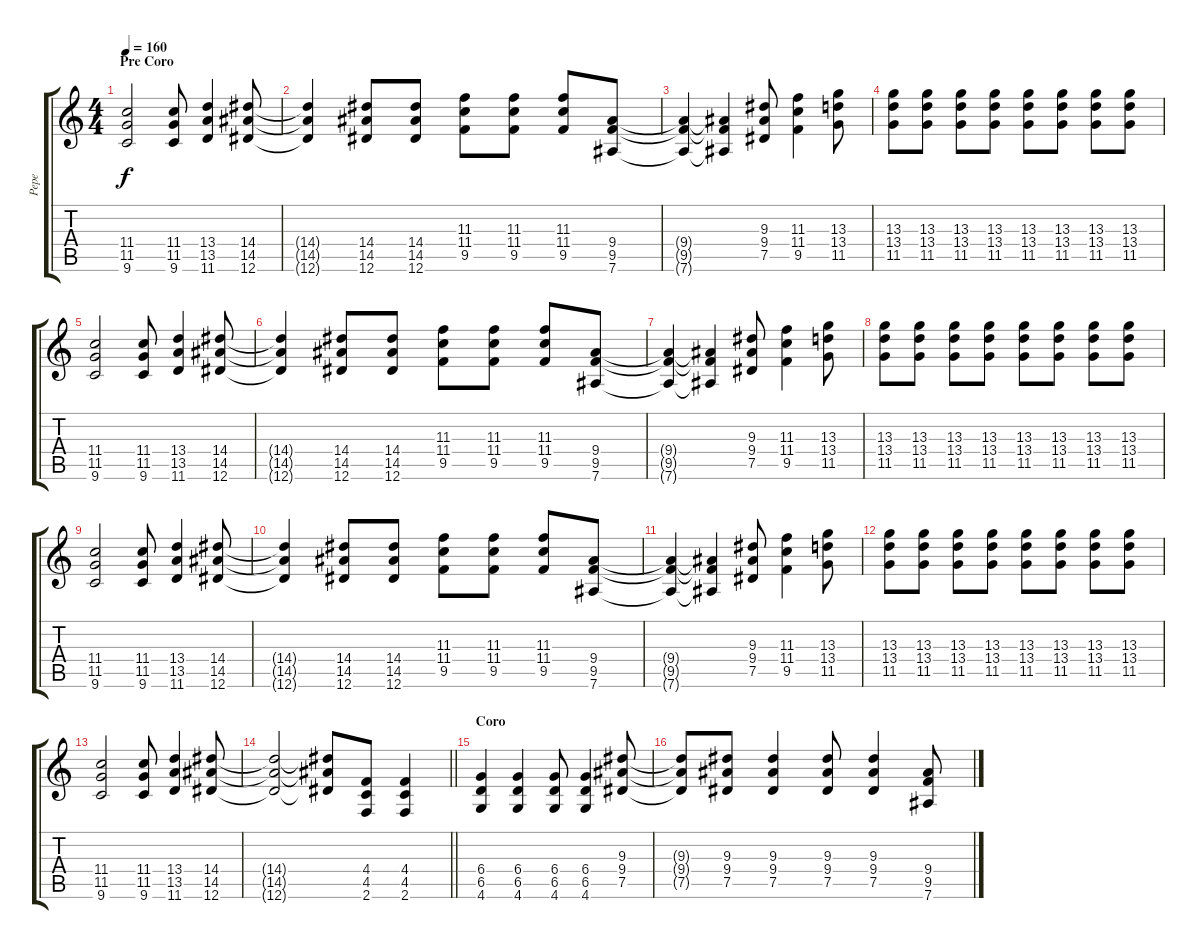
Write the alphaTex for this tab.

\track ("Pepe" "Pepe") {instrument overdrivenguitar}
\staff {score tabs}
\tuning (Eb4 Bb3 Gb3 Db3 Ab2 Eb2) {hide}
\ts (4 4)
\section ("" "Pre Coro")
\tempo 160
\clef g2
\ks c
(11.4 11.5 9.6).2{dy f} (11.4 11.5 9.6).8 (13.4 13.5 11.6).4 (14.4 14.5 12.6).8 |
(14.4{t} 14.5{t} 12.6{t}).4 (14.4 14.5 12.6).8 (14.4 14.5 12.6).8 (11.3 11.4 9.5).8 (11.3 11.4 9.5).8 (11.3 11.4 9.5).8 (9.4 9.5 7.6).8 |
(9.4{t} 9.5{t} 7.6{t}).4 (9.4{t} 9.5{t} 7.6{t}).4 (9.3 9.4 7.5).8 (11.3 11.4 9.5).4 (13.3 13.4 11.5).8 |
(13.3 13.4 11.5).8 (13.3 13.4 11.5).8 (13.3 13.4 11.5).8 (13.3 13.4 11.5).8 (13.3 13.4 11.5).8 (13.3 13.4 11.5).8 (13.3 13.4 11.5).8 (13.3 13.4 11.5).8 |
(11.4 11.5 9.6).2 (11.4 11.5 9.6).8 (13.4 13.5 11.6).4 (14.4 14.5 12.6).8 |
(14.4{t} 14.5{t} 12.6{t}).4 (14.4 14.5 12.6).8 (14.4 14.5 12.6).8 (11.3 11.4 9.5).8 (11.3 11.4 9.5).8 (11.3 11.4 9.5).8 (9.4 9.5 7.6).8 |
(9.4{t} 9.5{t} 7.6{t}).4 (9.4{t} 9.5{t} 7.6{t}).4 (9.3 9.4 7.5).8 (11.3 11.4 9.5).4 (13.3 13.4 11.5).8 |
(13.3 13.4 11.5).8 (13.3 13.4 11.5).8 (13.3 13.4 11.5).8 (13.3 13.4 11.5).8 (13.3 13.4 11.5).8 (13.3 13.4 11.5).8 (13.3 13.4 11.5).8 (13.3 13.4 11.5).8 |
(11.4 11.5 9.6).2 (11.4 11.5 9.6).8 (13.4 13.5 11.6).4 (14.4 14.5 12.6).8 |
(14.4{t} 14.5{t} 12.6{t}).4 (14.4 14.5 12.6).8 (14.4 14.5 12.6).8 (11.3 11.4 9.5).8 (11.3 11.4 9.5).8 (11.3 11.4 9.5).8 (9.4 9.5 7.6).8 |
(9.4{t} 9.5{t} 7.6{t}).4 (9.4{t} 9.5{t} 7.6{t}).4 (9.3 9.4 7.5).8 (11.3 11.4 9.5).4 (13.3 13.4 11.5).8 |
(13.3 13.4 11.5).8 (13.3 13.4 11.5).8 (13.3 13.4 11.5).8 (13.3 13.4 11.5).8 (13.3 13.4 11.5).8 (13.3 13.4 11.5).8 (13.3 13.4 11.5).8 (13.3 13.4 11.5).8 |
(11.4 11.5 9.6).2 (11.4 11.5 9.6).8 (13.4 13.5 11.6).4 (14.4 14.5 12.6).8 |
\barLineRight lightlight
(14.4{t} 14.5{t} 12.6{t}).2 (14.4{t} 14.5{t} 12.6{t}).8 (4.4 4.5 2.6).8 (4.4 4.5 2.6).4 |
\section ("" "Coro")
(6.4 6.5 4.6).4 (6.4 6.5 4.6).4 (6.4 6.5 4.6).8 (6.4 6.5 4.6).4 (9.3 9.4 7.5).8 |
(9.3{t} 9.4{t} 7.5{t}).8 (9.3 9.4 7.5).8 (9.3 9.4 7.5).4 (9.3 9.4 7.5).8 (9.3 9.4 7.5).4 (9.4 9.5 7.6).8
